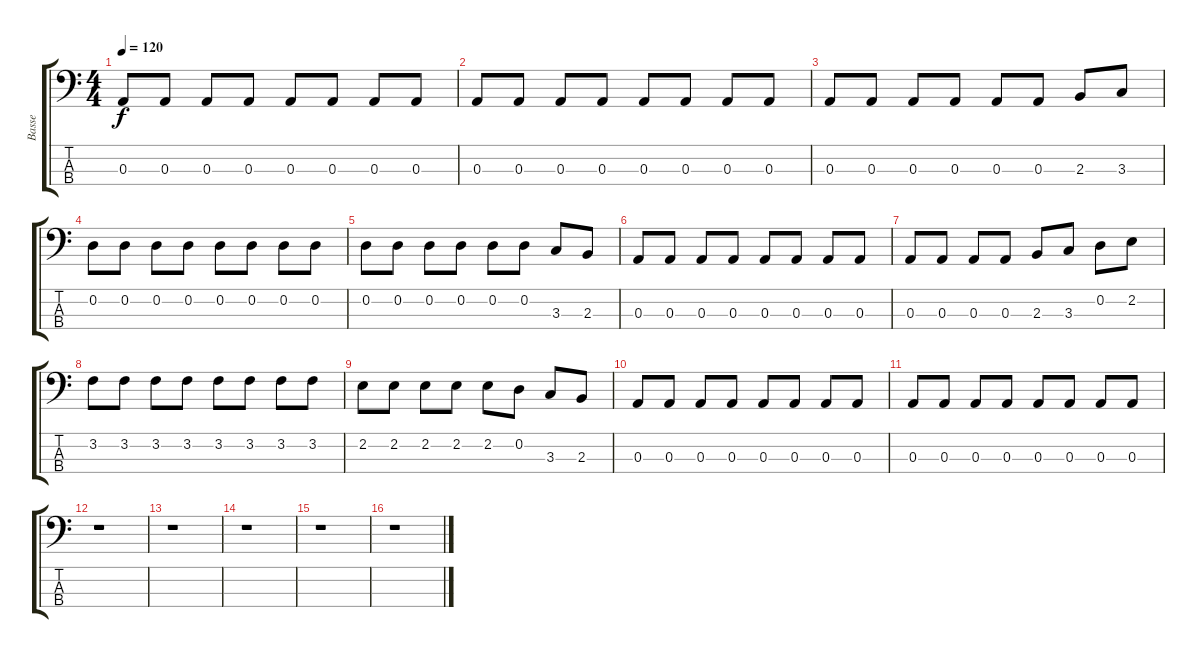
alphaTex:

\track ("Basse" "Basse") {instrument electricbasspick}
\staff {score tabs}
\tuning (G2 D2 A1 E1) {hide}
\ts (4 4)
\tempo 120
\clef f4
\ks c
0.3.8{dy f} 0.3.8 0.3.8 0.3.8 0.3.8 0.3.8 0.3.8 0.3.8 |
0.3.8 0.3.8 0.3.8 0.3.8 0.3.8 0.3.8 0.3.8 0.3.8 |
0.3.8 0.3.8 0.3.8 0.3.8 0.3.8 0.3.8 2.3.8 3.3.8 |
0.2.8 0.2.8 0.2.8 0.2.8 0.2.8 0.2.8 0.2.8 0.2.8 |
0.2.8 0.2.8 0.2.8 0.2.8 0.2.8 0.2.8 3.3.8 2.3.8 |
0.3.8 0.3.8 0.3.8 0.3.8 0.3.8 0.3.8 0.3.8 0.3.8 |
0.3.8 0.3.8 0.3.8 0.3.8 2.3.8 3.3.8 0.2.8 2.2.8 |
3.2.8 3.2.8 3.2.8 3.2.8 3.2.8 3.2.8 3.2.8 3.2.8 |
2.2.8 2.2.8 2.2.8 2.2.8 2.2.8 0.2.8 3.3.8 2.3.8 |
0.3.8 0.3.8 0.3.8 0.3.8 0.3.8 0.3.8 0.3.8 0.3.8 |
0.3.8 0.3.8 0.3.8 0.3.8 0.3.8 0.3.8 0.3.8 0.3.8 |
r.1 |
r.1 |
r.1 |
r.1 |
r.1
